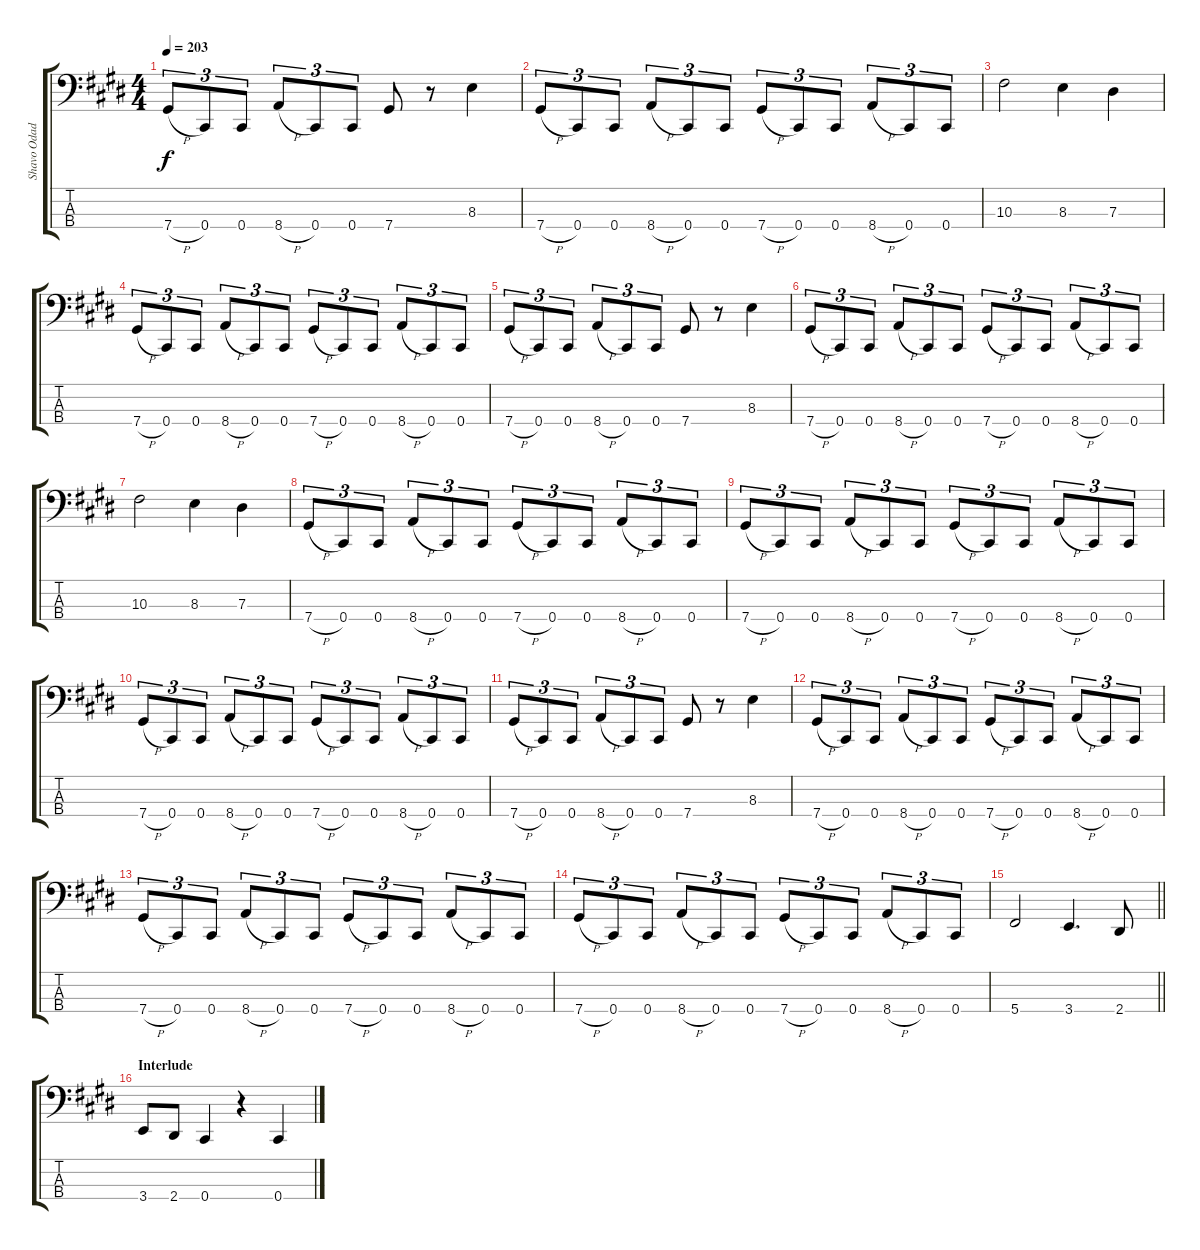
\track ("Shavo Odadjian [Bass Guitar]" "Shavo Odad") {instrument electricbassfinger}
\staff {score tabs}
\tuning (Gb2 Db2 Ab1 Db1) {hide}
\ts (4 4)
\tempo 203
\clef f4
\ks c#minor
7.4{h}.8{tu (3 2) dy f} 0.4.8{tu (3 2)} 0.4.8{tu (3 2)} 8.4{h}.8{tu (3 2)} 0.4.8{tu (3 2)} 0.4.8{tu (3 2)} 7.4.8 r.8 8.3.4 |
7.4{h}.8{tu (3 2)} 0.4.8{tu (3 2)} 0.4.8{tu (3 2)} 8.4{h}.8{tu (3 2)} 0.4.8{tu (3 2)} 0.4.8{tu (3 2)} 7.4{h}.8{tu (3 2)} 0.4.8{tu (3 2)} 0.4.8{tu (3 2)} 8.4{h}.8{tu (3 2)} 0.4.8{tu (3 2)} 0.4.8{tu (3 2)} |
10.3.2 8.3.4 7.3.4 |
7.4{h}.8{tu (3 2)} 0.4.8{tu (3 2)} 0.4.8{tu (3 2)} 8.4{h}.8{tu (3 2)} 0.4.8{tu (3 2)} 0.4.8{tu (3 2)} 7.4{h}.8{tu (3 2)} 0.4.8{tu (3 2)} 0.4.8{tu (3 2)} 8.4{h}.8{tu (3 2)} 0.4.8{tu (3 2)} 0.4.8{tu (3 2)} |
7.4{h}.8{tu (3 2)} 0.4.8{tu (3 2)} 0.4.8{tu (3 2)} 8.4{h}.8{tu (3 2)} 0.4.8{tu (3 2)} 0.4.8{tu (3 2)} 7.4.8 r.8 8.3.4 |
7.4{h}.8{tu (3 2)} 0.4.8{tu (3 2)} 0.4.8{tu (3 2)} 8.4{h}.8{tu (3 2)} 0.4.8{tu (3 2)} 0.4.8{tu (3 2)} 7.4{h}.8{tu (3 2)} 0.4.8{tu (3 2)} 0.4.8{tu (3 2)} 8.4{h}.8{tu (3 2)} 0.4.8{tu (3 2)} 0.4.8{tu (3 2)} |
10.3.2 8.3.4 7.3.4 |
7.4{h}.8{tu (3 2)} 0.4.8{tu (3 2)} 0.4.8{tu (3 2)} 8.4{h}.8{tu (3 2)} 0.4.8{tu (3 2)} 0.4.8{tu (3 2)} 7.4{h}.8{tu (3 2)} 0.4.8{tu (3 2)} 0.4.8{tu (3 2)} 8.4{h}.8{tu (3 2)} 0.4.8{tu (3 2)} 0.4.8{tu (3 2)} |
7.4{h}.8{tu (3 2)} 0.4.8{tu (3 2)} 0.4.8{tu (3 2)} 8.4{h}.8{tu (3 2)} 0.4.8{tu (3 2)} 0.4.8{tu (3 2)} 7.4{h}.8{tu (3 2)} 0.4.8{tu (3 2)} 0.4.8{tu (3 2)} 8.4{h}.8{tu (3 2)} 0.4.8{tu (3 2)} 0.4.8{tu (3 2)} |
7.4{h}.8{tu (3 2)} 0.4.8{tu (3 2)} 0.4.8{tu (3 2)} 8.4{h}.8{tu (3 2)} 0.4.8{tu (3 2)} 0.4.8{tu (3 2)} 7.4{h}.8{tu (3 2)} 0.4.8{tu (3 2)} 0.4.8{tu (3 2)} 8.4{h}.8{tu (3 2)} 0.4.8{tu (3 2)} 0.4.8{tu (3 2)} |
7.4{h}.8{tu (3 2)} 0.4.8{tu (3 2)} 0.4.8{tu (3 2)} 8.4{h}.8{tu (3 2)} 0.4.8{tu (3 2)} 0.4.8{tu (3 2)} 7.4.8 r.8 8.3.4 |
7.4{h}.8{tu (3 2)} 0.4.8{tu (3 2)} 0.4.8{tu (3 2)} 8.4{h}.8{tu (3 2)} 0.4.8{tu (3 2)} 0.4.8{tu (3 2)} 7.4{h}.8{tu (3 2)} 0.4.8{tu (3 2)} 0.4.8{tu (3 2)} 8.4{h}.8{tu (3 2)} 0.4.8{tu (3 2)} 0.4.8{tu (3 2)} |
7.4{h}.8{tu (3 2)} 0.4.8{tu (3 2)} 0.4.8{tu (3 2)} 8.4{h}.8{tu (3 2)} 0.4.8{tu (3 2)} 0.4.8{tu (3 2)} 7.4{h}.8{tu (3 2)} 0.4.8{tu (3 2)} 0.4.8{tu (3 2)} 8.4{h}.8{tu (3 2)} 0.4.8{tu (3 2)} 0.4.8{tu (3 2)} |
7.4{h}.8{tu (3 2)} 0.4.8{tu (3 2)} 0.4.8{tu (3 2)} 8.4{h}.8{tu (3 2)} 0.4.8{tu (3 2)} 0.4.8{tu (3 2)} 7.4{h}.8{tu (3 2)} 0.4.8{tu (3 2)} 0.4.8{tu (3 2)} 8.4{h}.8{tu (3 2)} 0.4.8{tu (3 2)} 0.4.8{tu (3 2)} |
\barLineRight lightlight
5.4.2 3.4.4{d} 2.4.8 |
\section ("" "Interlude")
3.4.8 2.4.8 0.4.4 r.4 0.4.4
